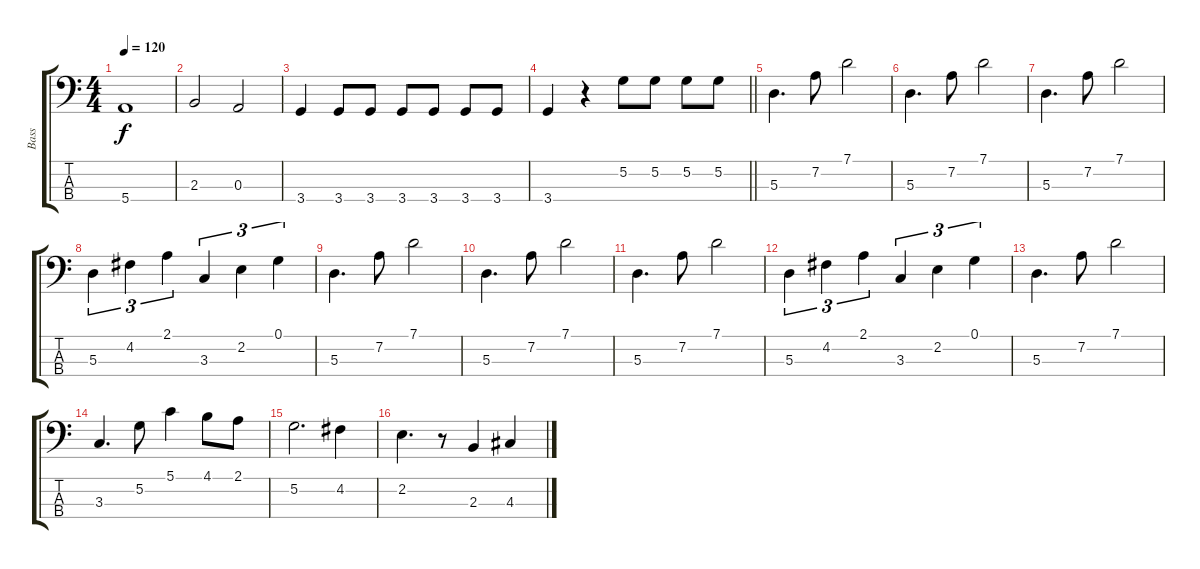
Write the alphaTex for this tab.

\track ("Bass" "Bass") {instrument electricbassfinger}
\staff {score tabs}
\tuning (G2 D2 A1 E1) {hide}
\ts (4 4)
\tempo 120
\clef f4
\ks c
5.4.1{dy f} |
2.3.2 0.3.2 |
3.4.4 3.4.8 3.4.8 3.4.8 3.4.8 3.4.8 3.4.8 |
\barLineRight lightlight
3.4.4 r.4 5.2.8 5.2.8 5.2.8 5.2.8 |
5.3.4{d} 7.2.8 7.1.2 |
5.3.4{d} 7.2.8 7.1.2 |
5.3.4{d} 7.2.8 7.1.2 |
5.3.4{tu (3 2)} 4.2.4{tu (3 2)} 2.1.4{tu (3 2)} 3.3.4{tu (3 2)} 2.2.4{tu (3 2)} 0.1.4{tu (3 2)} |
5.3.4{d} 7.2.8 7.1.2 |
5.3.4{d} 7.2.8 7.1.2 |
5.3.4{d} 7.2.8 7.1.2 |
5.3.4{tu (3 2)} 4.2.4{tu (3 2)} 2.1.4{tu (3 2)} 3.3.4{tu (3 2)} 2.2.4{tu (3 2)} 0.1.4{tu (3 2)} |
5.3.4{d} 7.2.8 7.1.2 |
3.3.4{d} 5.2.8 5.1.4 4.1.8 2.1.8 |
5.2.2{d} 4.2.4 |
2.2.4{d} r.8 2.3.4 4.3.4
